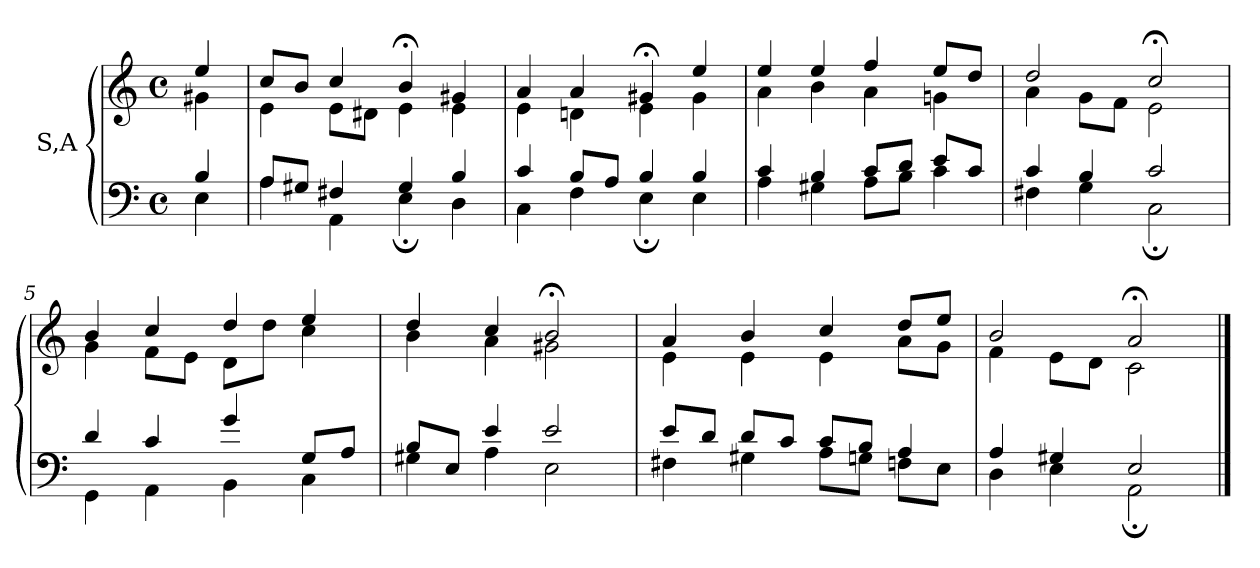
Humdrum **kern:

**kern	**kern
*part1	*part1
*staff2	*staff1
*I"S,A	*
!!LO:PB:g=z
*clefF4	*clefG2
*k[]	*k[]
*M4/4	*M4/4
*met(c)	*met(c)
=	=
*^	*^
4B	4E	4ee	4g#X
=1	=1	=1	=1
8AL	4A	8ccL	4e
8G#XJ	.	8bJ	.
4F#X	4AA	4cc	8eL
.	.	.	8d#XJ
4G#	4E;	4b;<	4e
4B	4D	4g#X	4e
=2	=2	=2	=2
4c	4C	4a	4e
8BL	4F	4a	4dn
8AJ	.	.	.
4B	4E;	4g#X;<	4e
4B	4E	4ee	4g#
=3	=3	=3	=3
4c	4A	4ee	4a
4B	4G#X	4ee	4b
8cL	8AL	4ff	4a
8dJ	8BJ	.	.
8eL	4c	8eeL	4gn
8cJ	.	8ddJ	.
=4	=4	=4	=4
4c	4F#X	2dd	4a
4B	4G	.	8gL
.	.	.	8fJ
2c	2C;	2cc;<	2e
!!LO:LB:g=z	!!
=5	=5	=5	=5
4d	4GG	4b	4g
4c	4AA	4cc	8fL
.	.	.	8eJ
4g	4BB	4dd	8dL
.	.	.	8ddJ
8GL	4C	4ee	4cc
8AJ	.	.	.
=6	=6	=6	=6
8BL	4G#X	4dd	4b
8EJ	.	.	.
4e	4A	4cc	4a
2e	2E	2b;<	2g#X
=7	=7	=7	=7
8eL	4F#X	4a	4e
8dJ	.	.	.
8dL	4G#X	4b	4e
8cJ	.	.	.
8cL	8AL	4cc	4e
8BJ	8GnJ	.	.
4A	8FnL	8ddL	8aL
.	8EJ	8eeJ	8gJ
=8	=8	=8	=8
4A	4D	2b	4f
4G#X	4E	.	8eL
.	.	.	8dJ
2E	2AA;	2a;<	2c
*v	*v	*	*
*	*v	*v
==	==
*-	*-
